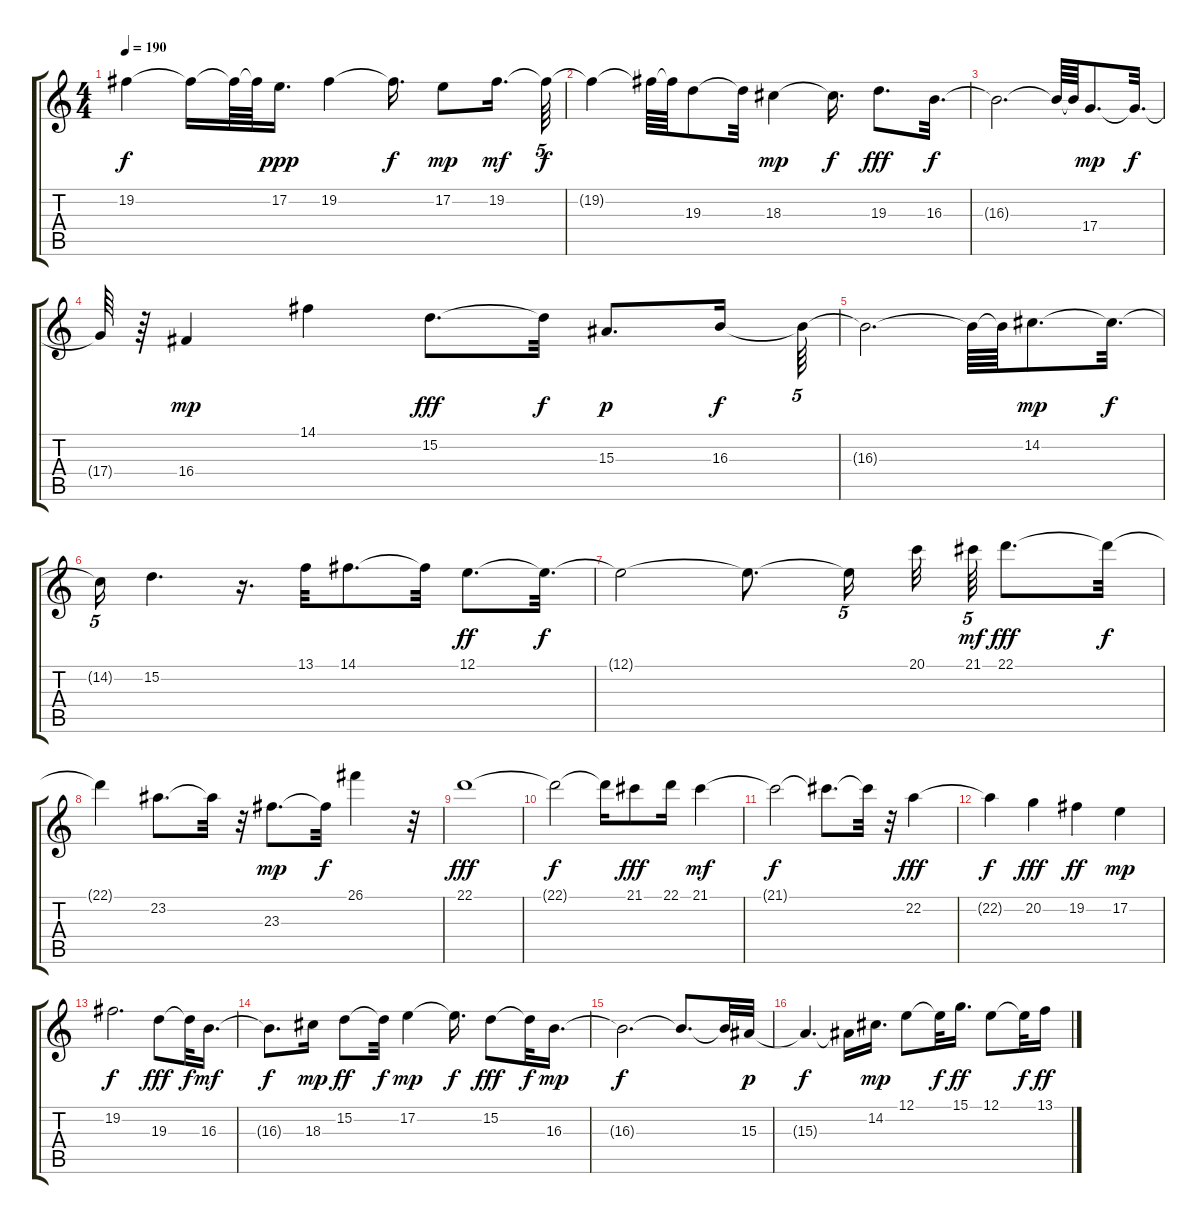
\track "" {instrument synthstrings1}
\staff {score tabs}
\tuning (E4 B3 G3 D3 A2 E2) {hide}
\ts (4 4)
\tempo 190
\clef g2
\ks c
19.2{t}.4{dy f} 19.2{t}.16 19.2{t}.64 19.2{t}.64 17.2.16{d dy ppp balance 13} 19.2.4{balance 14} 19.2{t}.16{d dy f} 17.2.8{dy mp balance 16} 19.2.16{d dy mf} 19.2{t}.64{tu (5 4) dy f} |
19.2{t}.4 19.2{t}.64 19.2{t}.64 19.3.8 19.3{t}.32 18.3.4{dy mp} 18.3{t}.16{d dy f} 19.3.8{d dy fff} 16.3.32{d dy f} |
16.3{t}.2{d} 16.3{t}.64 16.3{t}.64 17.4.8{d dy mp balance 15} 17.4{t}.32{d dy f} |
17.4{t}.64 r.64 16.4.4{dy mp balance 12} 14.1.4{balance 10} 15.2.8{d dy fff balance 9} 15.2{t}.32{dy f} 15.3.8{d dy p balance 7} 16.3.16{dy f balance 6} 16.3{t}.64{tu (5 4)} |
16.3{t}.2{d} 16.3{t}.64 16.3{t}.64 14.2.8{d dy mp balance 2} 14.2{t}.32{d dy f} |
14.2{t}.16{tu (5 4)} 15.2.4{d balance 0} r.16{d} 13.1.32 14.1.8{d} 14.1{t}.32 12.1.8{d dy ff} 12.1{t}.32{d dy f} |
12.1{t}.2 12.1{t}.8{d} 12.1{t}.16{tu (5 4)} 20.1.32 21.1.64{tu (5 4) dy mf} 22.1.8{d dy fff} 22.1{t}.32{dy f} |
22.1{t}.4 23.2.8{d} 23.2{t}.32 r.32 23.3.8{d dy mp balance 2} 23.3{t}.32{dy f} 26.1.4{balance 5} r.32 |
22.1.1{dy fff balance 8} |
22.1{t}.2{dy f} 22.1{t}.16 21.1.8{dy fff balance 16} 22.1.16 21.1.4{dy mf} |
21.1{t}.2{dy f} 21.1{t}.8{d} 21.1{t}.32 r.32 22.2.4{dy fff} |
22.2{t}.4{dy f} 20.2.4{dy fff balance 15} 19.2.4{dy ff balance 13} 17.2.4{dy mp balance 13} |
19.2.2{d dy f balance 11} 19.3.8{dy fff balance 9} 19.3{t}.32{dy f} 16.3.16{d dy mf balance 9} |
16.3{t}.8{d dy f} 18.3.16{dy mp} 15.2.8{dy ff} 15.2{t}.32{dy f} 17.2.4{dy mp} 17.2{t}.16{d dy f} 15.2.8{dy fff} 15.2{t}.32{dy f} 16.3.16{d dy mp balance 8} |
16.3{t}.2{d dy f} 16.3{t}.8{d} 16.3{t}.32 15.3.32{dy p balance 5} |
15.3{t}.4{d dy f} 15.3{t}.16 14.2.16{d dy mp balance 2} 12.1.8{balance 2} 12.1{t}.32{dy f} 15.1.16{d dy ff balance 0} 12.1.8 12.1{t}.32{dy f} 13.1.16{dy ff}
